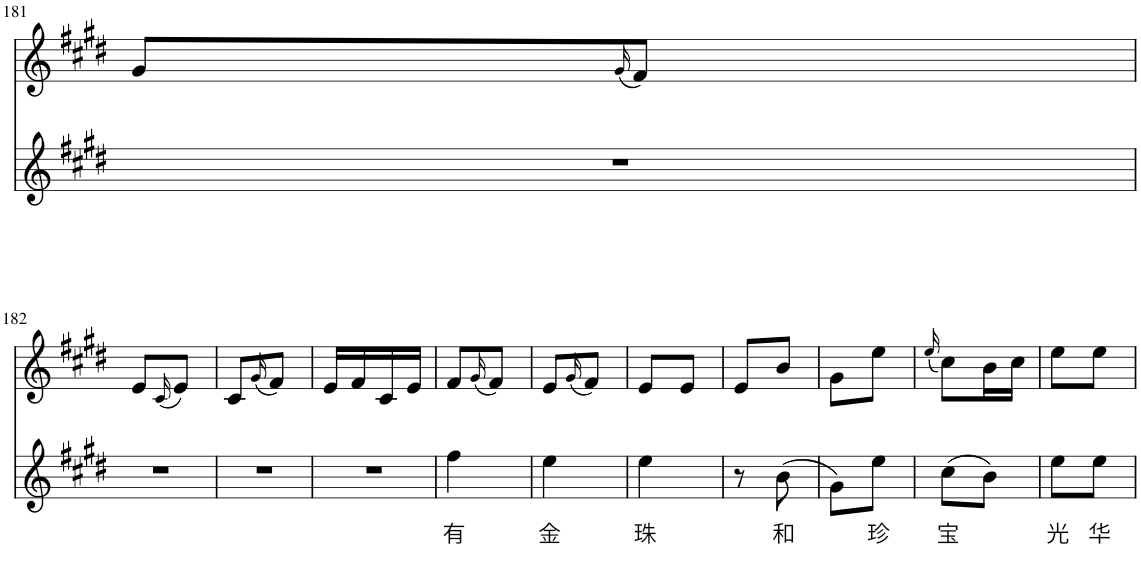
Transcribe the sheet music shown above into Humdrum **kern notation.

**kern	**text	**kern
*part2	*part2	*part1
*staff2	*staff2	*staff1
*I"Piano	*	*I"Piano
*I'Pno	*	*I'Pno
!!LO:PB:g=z
*clefG2	*	*clefG2
*k[f#c#g#d#]	*	*k[f#c#g#d#]
*M1/4	*	*M1/4
=181	=181	=181
4r	.	8g#/L
.	.	(16qg#/
.	.	8f#/J)
!!LO:LB:g=z
=182	=182	=182
4r	.	8e/L
.	.	(16qc#/
.	.	8e/J)
=183	=183	=183
4r	.	8c#/L
.	.	(16qg#/
.	.	8f#/J)
=184	=184	=184
4r	.	16e/LL
.	.	16f#/
.	.	16c#/
.	.	16e/JJ
=185	=185	=185
!	!LO:LY:b	!
4ff#\	有	8f#/L
.	.	(16qg#/
.	.	8f#/J)
=186	=186	=186
!	!LO:LY:b	!
4ee\	金	8e/L
.	.	(16qg#/
.	.	8f#/J)
=187	=187	=187
!	!LO:LY:b	!
4ee\	珠	8e/L
.	.	8e/J
=188	=188	=188
8r	.	8e/L
!	!LO:LY:b	!
(8b\	和	8b/J
=189	=189	=189
8g#\L)	.	8g#\L
!	!LO:LY:b	!
8ee\J	珍	8ee\J
=190	=190	=190
.	.	(16qee/
!	!LO:LY:b	!
(8cc#\L	宝	8cc#\L)
8b\J)	.	16b\L
.	.	16cc#\JJ
=191	=191	=191
!	!LO:LY:b	!
8ee\L	光	8ee\L
!	!LO:LY:b	!
8ee\J	华	8ee\J
=	=	=
*-	*-	*-
